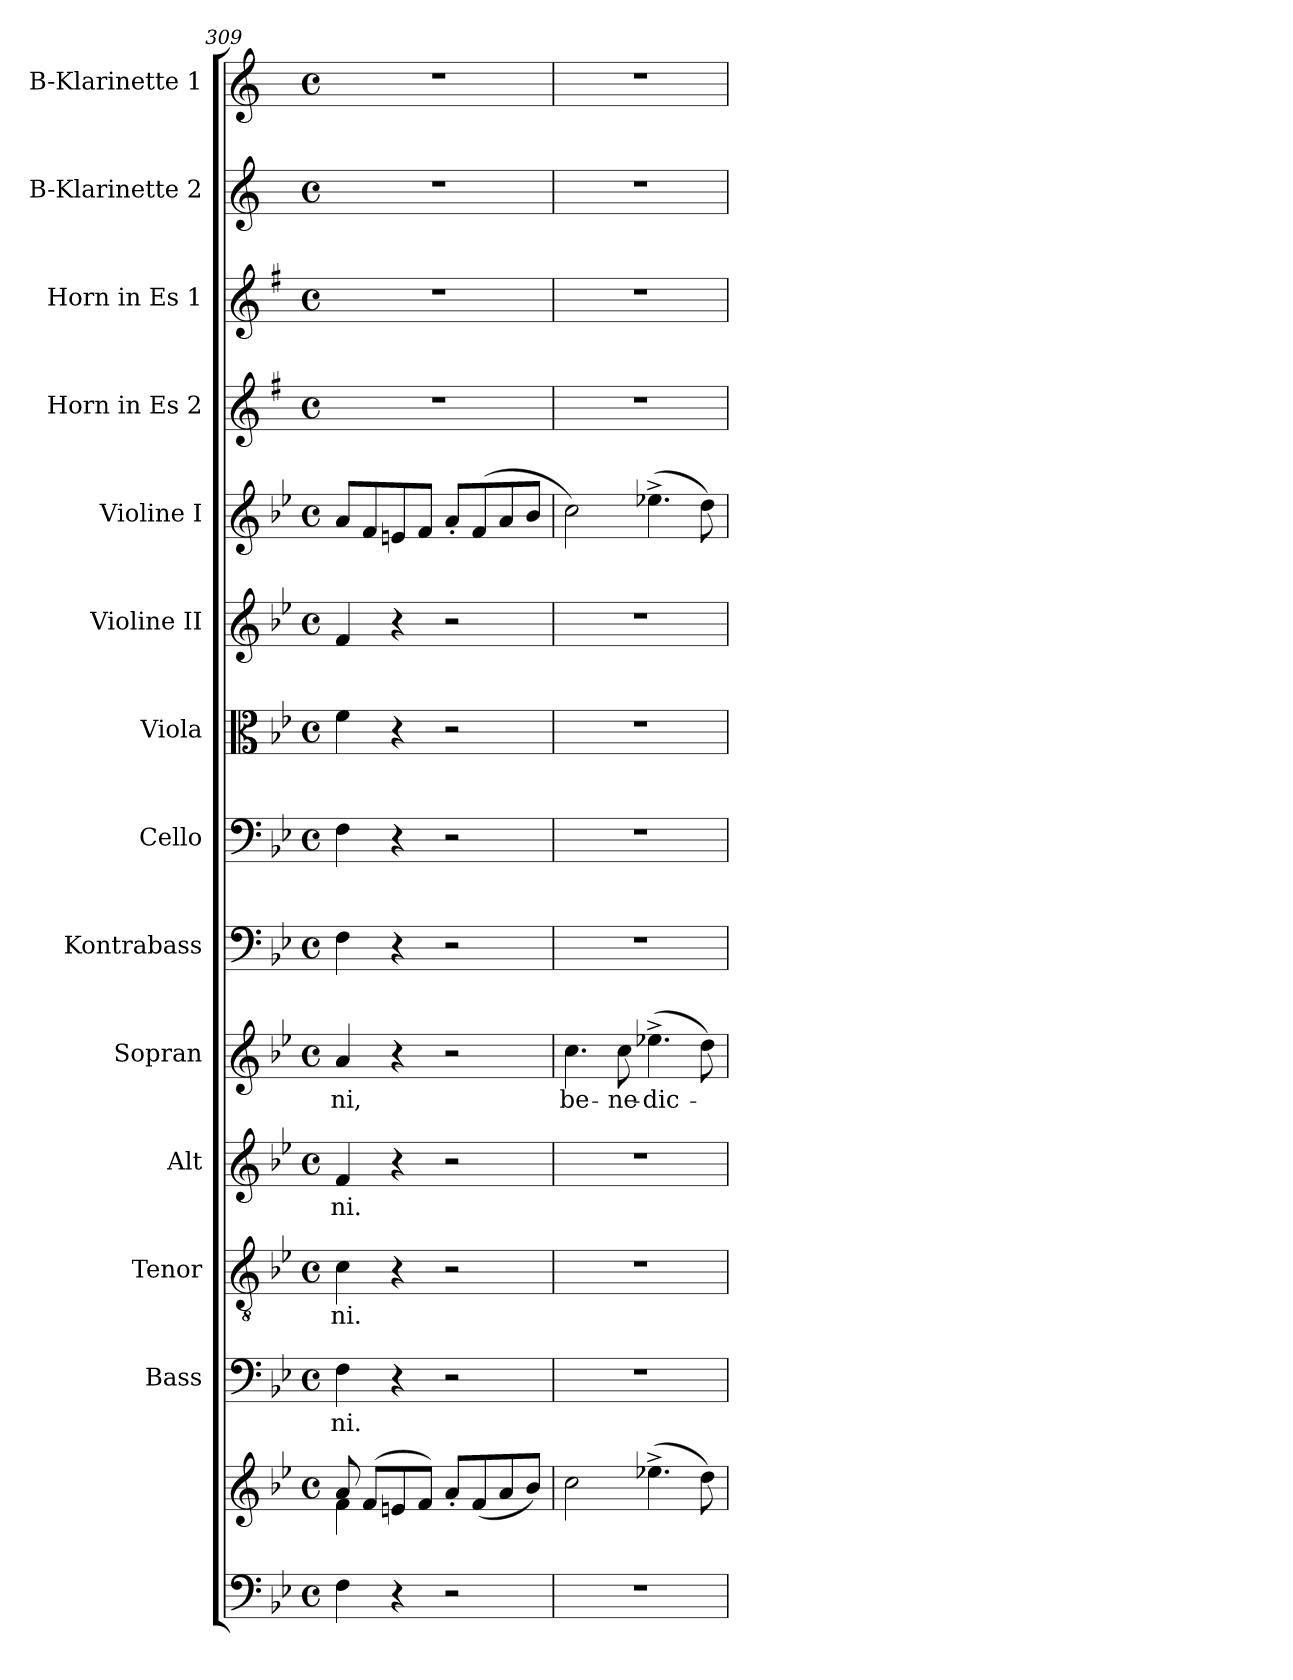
**kern	**kern	**kern	**text	**kern	**text	**kern	**text	**kern	**text	**kern	**kern	**kern	**kern	**kern	**kern	**kern	**kern	**kern
*part14	*part14	*part13	*part13	*part12	*part12	*part11	*part11	*part10	*part10	*part9	*part8	*part7	*part6	*part5	*part4	*part3	*part2	*part1
*staff15	*staff14	*staff13	*staff13	*staff12	*staff12	*staff11	*staff11	*staff10	*staff10	*staff9	*staff8	*staff7	*staff6	*staff5	*staff4	*staff3	*staff2	*staff1
*	*	*I"Bass	*	*I"Tenor	*	*I"Alt	*	*I"Sopran	*	*I"Kontrabass	*I"Cello	*I"Viola	*I"Violine II	*I"Violine I	*I"Horn in Es 2	*I"Horn in Es 1	*I"B-Klarinette 2	*I"B-Klarinette 1
*	*	*I'B.	*	*I'T.	*	*I'A.	*	*I'S.	*	*I'Kb.	*	*I'Vla.	*I'Vl. II	*I'Vl. I	*I'Hrn. 2	*I'Hrn. 1	*I'Kl. 2	*I'Kl. 1
*clefF4	*clefG2	*clefF4	*	*clefGv2	*	*clefG2	*	*clefG2	*	*clefF4	*clefF4	*clefC3	*clefG2	*clefG2	*clefG2	*clefG2	*clefG2	*clefG2
*	*	*	*	*	*	*	*	*	*	*ITrd7c12	*	*	*	*	*ITrd5c9	*ITrd5c9	*ITrd1c2	*ITrd1c2
*k[b-e-]	*k[b-e-]	*k[b-e-]	*	*k[b-e-]	*	*k[b-e-]	*	*k[b-e-]	*	*k[b-e-]	*k[b-e-]	*k[b-e-]	*k[b-e-]	*k[b-e-]	*k[b-e-]	*k[b-e-]	*k[b-e-]	*k[b-e-]
*B-:	*B-:	*B-:	*	*B-:	*	*B-:	*	*B-:	*	*B-:	*B-:	*B-:	*B-:	*B-:	*B-:	*B-:	*B-:	*B-:
*M4/4	*M4/4	*M4/4	*	*M4/4	*	*M4/4	*	*M4/4	*	*M4/4	*M4/4	*M4/4	*M4/4	*M4/4	*M4/4	*M4/4	*M4/4	*M4/4
*met(c)	*met(c)	*met(c)	*	*met(c)	*	*met(c)	*	*met(c)	*	*met(c)	*met(c)	*met(c)	*met(c)	*met(c)	*met(c)	*met(c)	*met(c)	*met(c)
=309	=309	=309	=309	=309	=309	=309	=309	=309	=309	=309	=309	=309	=309	=309	=309	=309	=309	=309
*	*^	*	*	*	*	*	*	*	*	*	*	*	*	*	*	*	*	*
!	!	!	!	!LO:LY:b	!	!LO:LY:b	!	!LO:LY:b	!	!LO:LY:b	!	!	!	!	!	!	!	!	!
4F\	8a/	4f\	4F\	-ni.	4c\	-ni.	4f/	-ni.	4a/	-ni,	4FF\	4F\	4f\	4f/	8a/L	1r	1r	1r	1r
.	(<8f/L	.	.	.	.	.	.	.	.	.	.	.	.	.	8f/	.	.	.	.
4r	8en/	2.ryy	4r	.	4r	.	4r	.	4r	.	4r	4r	4r	4r	8en/	.	.	.	.
.	8f/J)	.	.	.	.	.	.	.	.	.	.	.	.	.	8f/J	.	.	.	.
2r	8a'</L	.	2r	.	2r	.	2r	.	2r	.	2r	2r	2r	2r	8a'</L	.	.	.	.
.	(<8f/	.	.	.	.	.	.	.	.	.	.	.	.	.	(>8f/	.	.	.	.
.	8a/	.	.	.	.	.	.	.	.	.	.	.	.	.	8a/	.	.	.	.
.	8b-/J)	.	.	.	.	.	.	.	.	.	.	.	.	.	8b-/J	.	.	.	.
*	*v	*v	*	*	*	*	*	*	*	*	*	*	*	*	*	*	*	*	*
=310	=310	=310	=310	=310	=310	=310	=310	=310	=310	=310	=310	=310	=310	=310	=310	=310	=310	=310
!	!	!	!	!	!	!	!	!	!LO:LY:b	!	!	!	!	!	!	!	!	!
1r	2cc\	1r	.	1r	.	1r	.	4.cc\	be-	1r	1r	1r	1r	2cc\)	1r	1r	1r	1r
!	!	!	!	!	!	!	!	!	!LO:LY:b	!	!	!	!	!	!	!	!	!
.	.	.	.	.	.	.	.	8cc\	-ne-	.	.	.	.	.	.	.	.	.
!	!	!	!	!	!	!	!	!	!LO:LY:b	!	!	!	!	!	!	!	!	!
.	(>4.ee-X^>\	.	.	.	.	.	.	(>4.ee-X^>\	-dic-	.	.	.	.	(>4.ee-X^>\	.	.	.	.
.	8dd\)	.	.	.	.	.	.	8dd\)	.	.	.	.	.	8dd\)	.	.	.	.
=	=	=	=	=	=	=	=	=	=	=	=	=	=	=	=	=	=	=
*-	*-	*-	*-	*-	*-	*-	*-	*-	*-	*-	*-	*-	*-	*-	*-	*-	*-	*-
